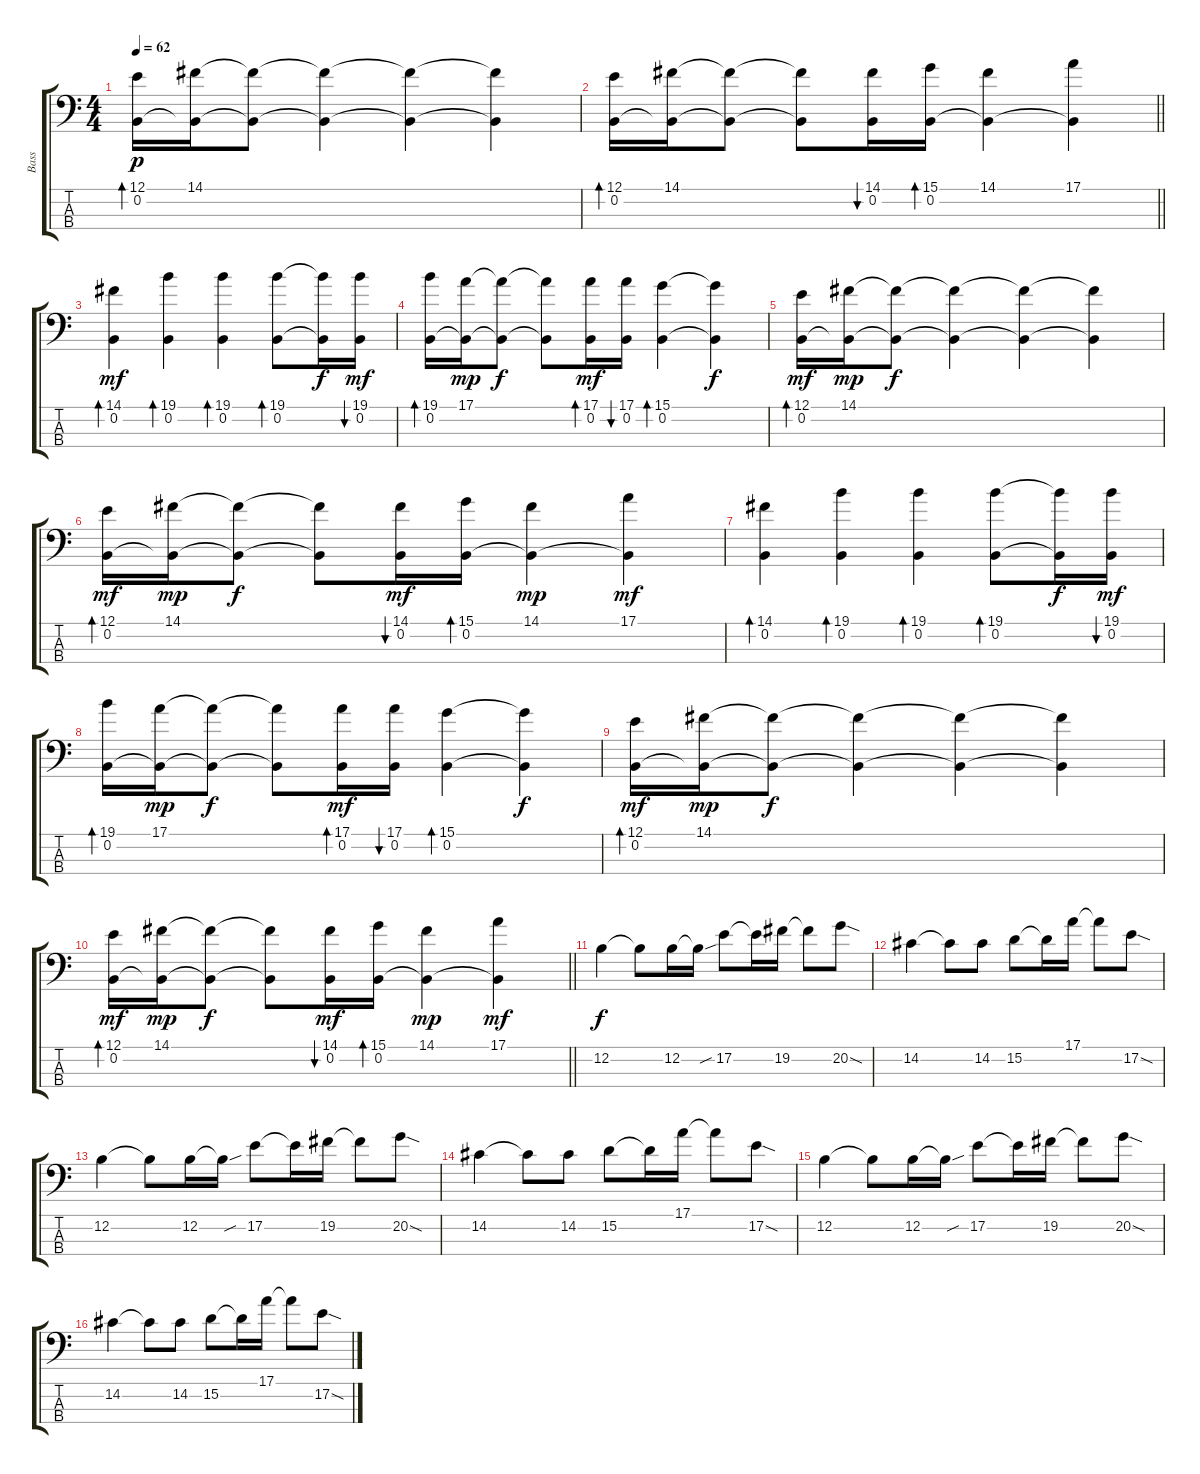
\track ("Bass" "Bass") {instrument electricbassfinger}
\staff {score tabs}
\tuning (E2 B1 Gb1 B0) {hide}
\ts (4 4)
\tempo 62
\clef f4
\ks c
(12.1 0.2).16{bd 120 dy p} (14.1 0.2{t}).16 (14.1{t} 0.2{t}).8 (14.1{t} 0.2{t}).4 (14.1{t} 0.2{t}).4 (14.1{t} 0.2{t}).4 |
\barLineRight lightlight
(12.1 0.2).16{bd 120} (14.1 0.2{t}).16 (14.1{t} 0.2{t}).8 (14.1{t} 0.2{t}).8 (14.1 0.2).16{bu 120} (15.1 0.2).16{bd 120} (14.1 0.2{t}).4 (17.1 0.2{t}).4 |
\section ("" "")
(14.1 0.2).4{bd 120 dy mf} (19.1 0.2).4{bd 120} (19.1 0.2).4{bd 120} (19.1 0.2).8{bd 120} (19.1{t} 0.2{t}).16{dy f} (19.1 0.2).16{bu 120 dy mf} |
(19.1 0.2).16{bd 120} (17.1 0.2{t}).16{dy mp} (17.1{t} 0.2{t}).8{dy f} (17.1{t} 0.2{t}).8 (17.1 0.2).16{bd 120 dy mf} (17.1 0.2).16{bu 120} (15.1 0.2).4{bd 120} (15.1{t} 0.2{t}).4{dy f} |
(12.1 0.2).16{bd 120 dy mf} (14.1 0.2{t}).16{dy mp} (14.1{t} 0.2{t}).8{dy f} (14.1{t} 0.2{t}).4 (14.1{t} 0.2{t}).4 (14.1{t} 0.2{t}).4 |
(12.1 0.2).16{bd 120 dy mf} (14.1 0.2{t}).16{dy mp} (14.1{t} 0.2{t}).8{dy f} (14.1{t} 0.2{t}).8 (14.1 0.2).16{bu 120 dy mf} (15.1 0.2).16{bd 120} (14.1 0.2{t}).4{dy mp} (17.1 0.2{t}).4{dy mf} |
(14.1 0.2).4{bd 120} (19.1 0.2).4{bd 120} (19.1 0.2).4{bd 120} (19.1 0.2).8{bd 120} (19.1{t} 0.2{t}).16{dy f} (19.1 0.2).16{bu 120 dy mf} |
(19.1 0.2).16{bd 120} (17.1 0.2{t}).16{dy mp} (17.1{t} 0.2{t}).8{dy f} (17.1{t} 0.2{t}).8 (17.1 0.2).16{bd 120 dy mf} (17.1 0.2).16{bu 120} (15.1 0.2).4{bd 120} (15.1{t} 0.2{t}).4{dy f} |
(12.1 0.2).16{bd 120 dy mf} (14.1 0.2{t}).16{dy mp} (14.1{t} 0.2{t}).8{dy f} (14.1{t} 0.2{t}).4 (14.1{t} 0.2{t}).4 (14.1{t} 0.2{t}).4 |
\barLineRight lightlight
(12.1 0.2).16{bd 120 dy mf} (14.1 0.2{t}).16{dy mp} (14.1{t} 0.2{t}).8{dy f} (14.1{t} 0.2{t}).8 (14.1 0.2).16{bu 120 dy mf} (15.1 0.2).16{bd 120} (14.1 0.2{t}).4{dy mp} (17.1 0.2{t}).4{dy mf} |
\section ("" "")
12.2.4{dy f} 12.2{t}.8 12.2.16 12.2{sou t}.16 17.2.8 17.2{t}.16 19.2.16 19.2{t}.8 20.2{sod}.8 |
14.2.4 14.2{t}.8 14.2.8 15.2.8 15.2{t}.16 17.1.16 17.1{t}.8 17.2{sod}.8 |
12.2.4 12.2{t}.8 12.2.16 12.2{sou t}.16 17.2.8 17.2{t}.16 19.2.16 19.2{t}.8 20.2{sod}.8 |
14.2.4 14.2{t}.8 14.2.8 15.2.8 15.2{t}.16 17.1.16 17.1{t}.8 17.2{sod}.8 |
12.2.4 12.2{t}.8 12.2.16 12.2{sou t}.16 17.2.8 17.2{t}.16 19.2.16 19.2{t}.8 20.2{sod}.8 |
14.2.4 14.2{t}.8 14.2.8 15.2.8 15.2{t}.16 17.1.16 17.1{t}.8 17.2{sod}.8
